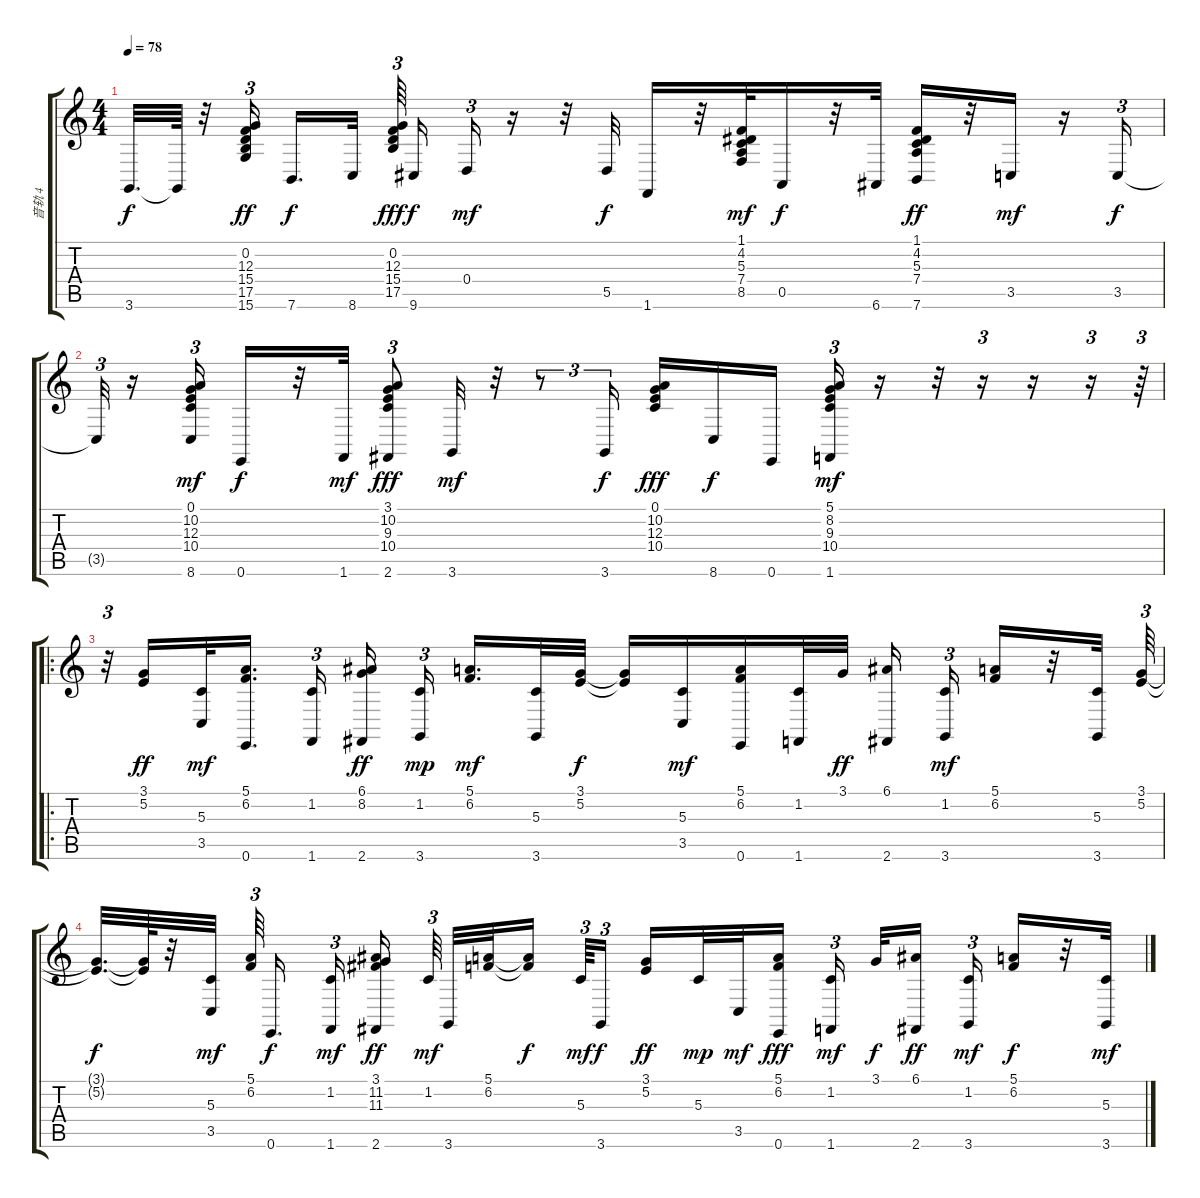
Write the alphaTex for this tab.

\track ("音轨 4" "音轨 4") {instrument harmonica}
\staff {score tabs}
\tuning (E4 B3 G3 D3 A2 E2) {hide}
\ts (4 4)
\tempo 78
\clef g2
\ks c
3.6{t}.32{d dy f} 3.6{t}.64 r.32 (0.2 12.3 15.4 17.5 15.6).16{tu (3 2) dy ff beam splitsecondary} 7.6.16{d dy f} 8.6.32 (0.2 12.3 15.4 17.5).64{tu (3 2) dy fff beam splitsecondary} 9.6.16{dy f} 0.4.16{tu (3 2) dy mf} r.16 r.32 5.5.32{dy f} 1.6.16 r.32 (1.1 4.2 5.3 7.4 8.5).32{dy mf} 0.5.16{dy f} r.32 6.6.32 (1.1 4.2 5.3 7.4 7.6).16{dy ff} r.32 3.5.16{dy mf} r.16 3.5.16{tu (3 2) dy f} |
3.5{t}.32{tu (3 2)} r.16 (0.1 10.2 12.3 10.4 8.6).16{tu (3 2) dy mf} 0.6.16{dy f} r.32 1.6.32{dy mf} (3.1 10.2 9.3 10.4 2.6).8{tu (3 2) dy fff} 3.6.32{dy mf} r.32 r.8{tu (3 2)} 3.6.16{tu (3 2) dy f} (0.1 10.2 12.3 10.4).16{dy fff} 8.6.16{dy f} 0.6.16{beam splitsecondary} (5.1 8.2 9.3 10.4 1.6).16{tu (3 2) dy mf} r.16 r.32 r.16{tu (3 2)} r.16 r.16{tu (3 2)} r.64{tu (3 2)} |
\ro
r.32{tu (3 2)} (3.1 5.2).16{dy ff} (5.3 3.5).32{dy mf} (5.1 6.2 0.6).16{d beam splitsecondary} (1.2 1.6).16{tu (3 2)} (6.1 8.2 2.6).16{dy ff beam splitsecondary} (1.2 3.6).16{tu (3 2) dy mp beam splitsecondary} (5.1 6.2).16{d dy mf} (5.3 3.6).32 (3.1 5.2).32{dy f} (3.1{t} 5.2{t}).16 (5.3 3.5).16{dy mf} (5.1 6.2 0.6).16 (1.2 1.6).32 3.1.32{dy ff} (6.1 2.6).16{beam splitsecondary} (1.2 3.6).16{tu (3 2) dy mf} (5.1 6.2).16 r.32 (5.3 3.6).32 (3.1 5.2).64{tu (3 2)} |
(3.1{t} 5.2{t}).32{d dy f} (3.1{t} 5.2{t}).64 r.32 (5.3 3.5).32{dy mf beam splitsecondary} (5.1 6.2).64{tu (3 2) beam splitsecondary} 0.6.16{d dy f} (1.2 1.6).16{tu (3 2) dy mf} (3.1 11.2 11.3 2.6).16{dy ff beam splitsecondary} 1.2.64{tu (3 2) dy mf beam splitsecondary} 3.6.32 (5.1 6.2).32 (5.1{t} 6.2{t}).16{dy f beam splitsecondary} 5.3.64{tu (3 2) dy mf} 3.6.16{tu (3 2) dy f} (3.1 5.2).16{dy ff} 5.3.32{dy mp} 3.5.32{dy mf} (5.1 6.2 0.6).16{dy fff beam splitsecondary} (1.2 1.6).16{tu (3 2) dy mf} 3.1.32{dy f} (6.1 2.6).16{dy ff beam splitsecondary} (1.2 3.6).16{tu (3 2) dy mf} (5.1 6.2).16{dy f} r.32 (5.3 3.6).32{dy mf}
